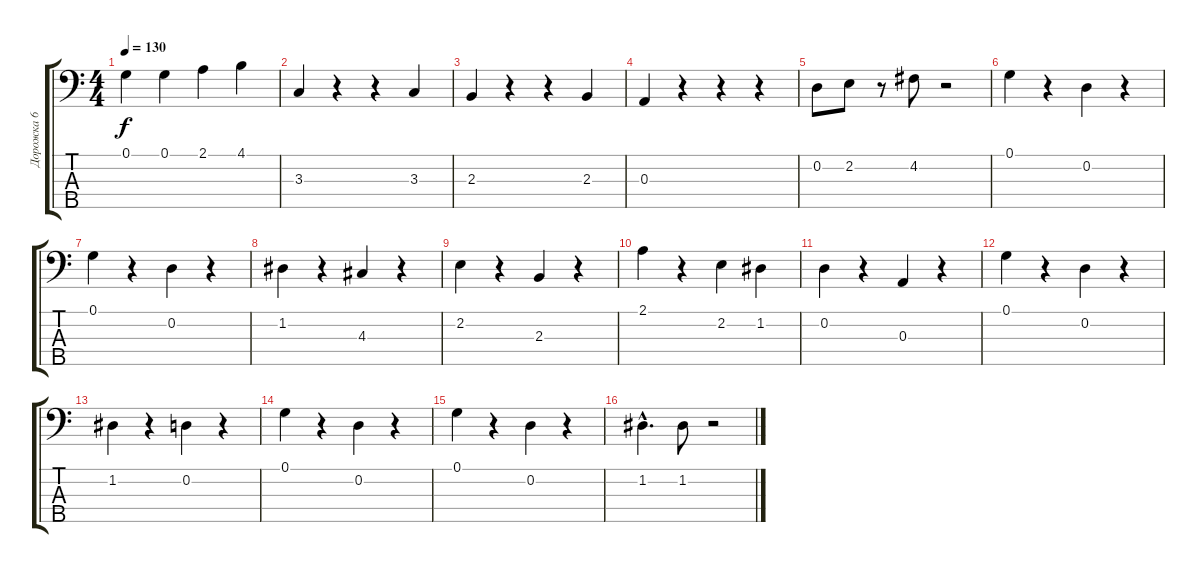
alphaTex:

\track ("Дорожка 6" "Дорожка 6") {instrument electricbassfinger}
\staff {score tabs}
\tuning (G2 D2 A1 E1 B0) {hide}
\ts (4 4)
\tempo 130
\clef f4
\ks c
0.1.4{dy f} 0.1.4 2.1.4 4.1.4 |
3.3.4 r.4 r.4 3.3.4 |
2.3.4 r.4 r.4 2.3.4 |
0.3.4 r.4 r.4 r.4 |
0.2.8 2.2.8 r.8 4.2.8 r.2 |
0.1.4 r.4 0.2.4 r.4 |
0.1.4 r.4 0.2.4 r.4 |
1.2.4 r.4 4.3.4 r.4 |
2.2.4 r.4 2.3.4 r.4 |
2.1.4 r.4 2.2.4 1.2.4 |
0.2.4 r.4 0.3.4 r.4 |
0.1.4 r.4 0.2.4 r.4 |
1.2.4 r.4 0.2.4 r.4 |
0.1.4 r.4 0.2.4 r.4 |
0.1.4 r.4 0.2.4 r.4 |
1.2{hac}.4{d} 1.2.8 r.2
